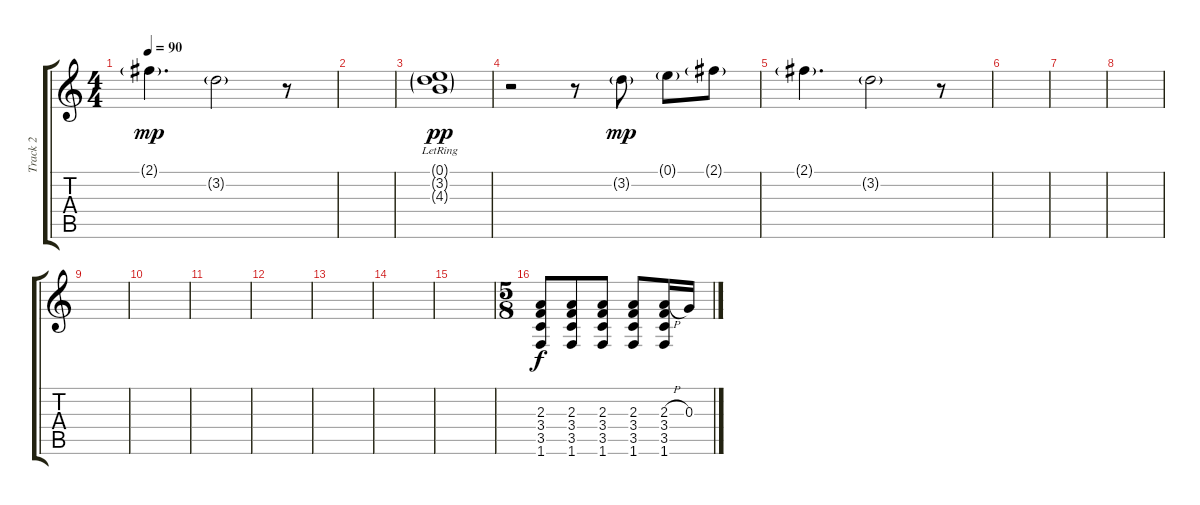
\track ("Track 2" "Track 2") {instrument acousticguitarsteel}
\staff {score tabs}
\tuning (E4 B3 G3 D3 A2 E2) {hide}
\ts (4 4)
\tempo 90
\clef g2
\ks c
2.1{g}.4{d dy mp} 3.2{g}.2 r.8 |
|
(0.1{g} 3.2{g} 4.3{g lr}).1{dy pp} |
r.2 r.8 3.2{g}.8{dy mp} 0.1{g}.8 2.1{g}.8 |
2.1{g}.4{d} 3.2{g}.2 r.8 |
|
|
|
|
|
|
|
|
|
|
\ts (5 8)
(2.3 3.4 3.5 1.6).8{dy f} (2.3 3.4 3.5 1.6).8 (2.3 3.4 3.5 1.6).8 (2.3 3.4 3.5 1.6).8 (2.3{h} 3.4 3.5 1.6).16 0.3.16
